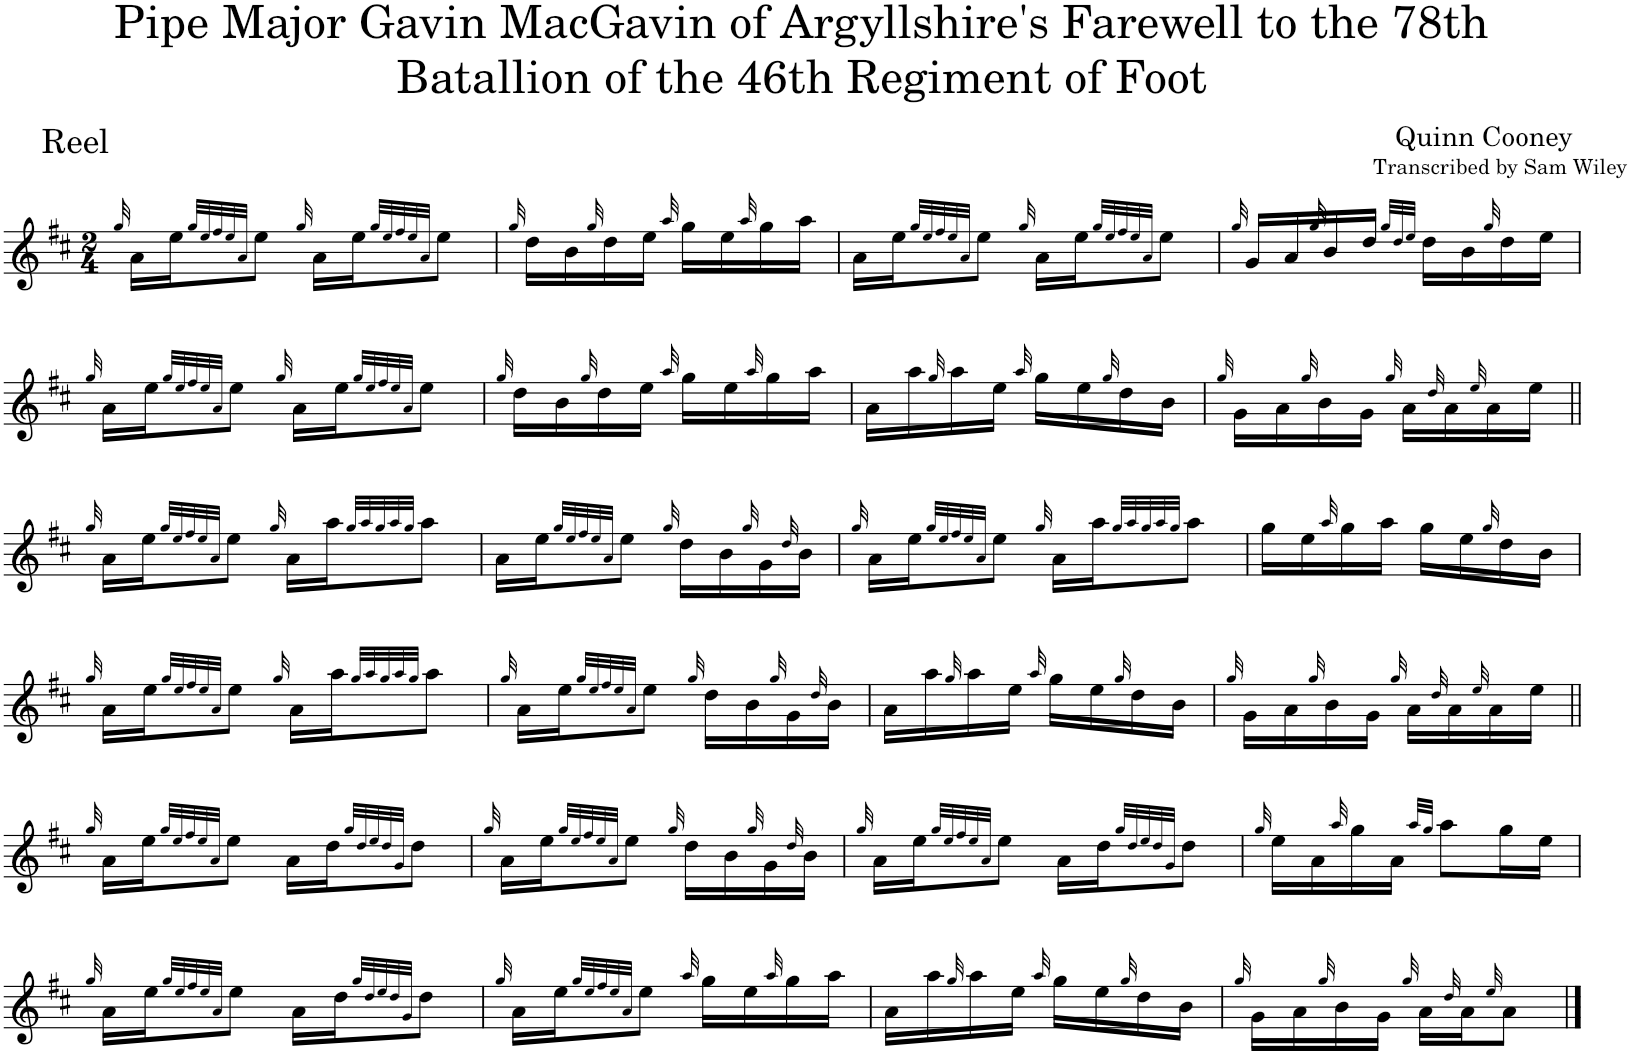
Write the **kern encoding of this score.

**kern
*part1
*staff1
*I"Piano
*I'Pno.
*clefG2
*k[f#c#]
*M2/4
=1
32qgg/
16a\LL
16ee\J
32qgg/LLL
32qee/
32qff#/
32qee/
32qa/JJJ
8ee\J
32qgg/
16a\LL
16ee\J
32qgg/LLL
32qee/
32qff#/
32qee/
32qa/JJJ
8ee\J
=2
32qgg/
16dd\LL
16b\
32qgg/
16dd\
16ee\JJ
32qaa/
16gg\LL
16ee\
32qaa/
16gg\
16aa\JJ
=3
16a\LL
16ee\J
32qgg/LLL
32qee/
32qff#/
32qee/
32qa/JJJ
8ee\J
32qgg/
16a\LL
16ee\J
32qgg/LLL
32qee/
32qff#/
32qee/
32qa/JJJ
8ee\J
=4
32qgg/
16g/LL
16a/
32qgg/
16b/
16dd/JJ
32qgg/LLL
32qdd/
32qee/JJJ
16dd\LL
16b\
32qgg/
16dd\
16ee\JJ
!!LO:LB:g=z
=5
32qgg/
16a\LL
16ee\J
32qgg/LLL
32qee/
32qff#/
32qee/
32qa/JJJ
8ee\J
32qgg/
16a\LL
16ee\J
32qgg/LLL
32qee/
32qff#/
32qee/
32qa/JJJ
8ee\J
=6
32qgg/
16dd\LL
16b\
32qgg/
16dd\
16ee\JJ
32qaa/
16gg\LL
16ee\
32qaa/
16gg\
16aa\JJ
=7
16a\LL
16aa\
32qgg/
16aa\
16ee\JJ
32qaa/
16gg\LL
16ee\
32qgg/
16dd\
16b\JJ
=8
32qgg/
16g\LL
16a\
32qgg/
16b\
16g\JJ
32qgg/
16a\LL
32qdd/
16a\
32qee/
16a\
16ee\JJ
!!LO:LB:g=z
=9||
32qgg/
16a\LL
16ee\J
32qgg/LLL
32qee/
32qff#/
32qee/
32qa/JJJ
8ee\J
32qgg/
16a\LL
16aa\J
32qgg/LLL
32qaa/
32qgg/
32qaa/
32qgg/JJJ
8aa\J
=10
16a\LL
16ee\J
32qgg/LLL
32qee/
32qff#/
32qee/
32qa/JJJ
8ee\J
32qgg/
16dd\LL
16b\
32qgg/
16g\
32qdd/
16b\JJ
=11
32qgg/
16a\LL
16ee\J
32qgg/LLL
32qee/
32qff#/
32qee/
32qa/JJJ
8ee\J
32qgg/
16a\LL
16aa\J
32qgg/LLL
32qaa/
32qgg/
32qaa/
32qgg/JJJ
8aa\J
=12
16gg\LL
16ee\
32qaa/
16gg\
16aa\JJ
16gg\LL
16ee\
32qgg/
16dd\
16b\JJ
!!LO:LB:g=z
=13
32qgg/
16a\LL
16ee\J
32qgg/LLL
32qee/
32qff#/
32qee/
32qa/JJJ
8ee\J
32qgg/
16a\LL
16aa\J
32qgg/LLL
32qaa/
32qgg/
32qaa/
32qgg/JJJ
8aa\J
=14
32qgg/
16a\LL
16ee\J
32qgg/LLL
32qee/
32qff#/
32qee/
32qa/JJJ
8ee\J
32qgg/
16dd\LL
16b\
32qgg/
16g\
32qdd/
16b\JJ
=15
16a\LL
16aa\
32qgg/
16aa\
16ee\JJ
32qaa/
16gg\LL
16ee\
32qgg/
16dd\
16b\JJ
=16
32qgg/
16g\LL
16a\
32qgg/
16b\
16g\JJ
32qgg/
16a\LL
32qdd/
16a\
32qee/
16a\
16ee\JJ
!!LO:LB:g=z
=17||
32qgg/
16a\LL
16ee\J
32qgg/LLL
32qee/
32qff#/
32qee/
32qa/JJJ
8ee\J
16a\LL
16dd\J
32qgg/LLL
32qdd/
32qee/
32qdd/
32qg/JJJ
8dd\J
=18
32qgg/
16a\LL
16ee\J
32qgg/LLL
32qee/
32qff#/
32qee/
32qa/JJJ
8ee\J
32qgg/
16dd\LL
16b\
32qgg/
16g\
32qdd/
16b\JJ
=19
32qgg/
16a\LL
16ee\J
32qgg/LLL
32qee/
32qff#/
32qee/
32qa/JJJ
8ee\J
16a\LL
16dd\J
32qgg/LLL
32qdd/
32qee/
32qdd/
32qg/JJJ
8dd\J
=20
32qgg/
16ee\LL
16a\
32qaa/
16gg\
16a\JJ
32qaa/LLL
32qgg/JJJ
8aa\L
16gg\L
16ee\JJ
!!LO:LB:g=z
=21
32qgg/
16a\LL
16ee\J
32qgg/LLL
32qee/
32qff#/
32qee/
32qa/JJJ
8ee\J
16a\LL
16dd\J
32qgg/LLL
32qdd/
32qee/
32qdd/
32qg/JJJ
8dd\J
=22
32qgg/
16a\LL
16ee\J
32qgg/LLL
32qee/
32qff#/
32qee/
32qa/JJJ
8ee\J
32qaa/
16gg\LL
16ee\
32qaa/
16gg\
16aa\JJ
=23
16a\LL
16aa\
32qgg/
16aa\
16ee\JJ
32qaa/
16gg\LL
16ee\
32qgg/
16dd\
16b\JJ
=24
32qgg/
16g\LL
16a\
32qgg/
16b\
16g\JJ
32qgg/
16a\LL
32qdd/
16a\J
32qee/
8a\J
==
*-
